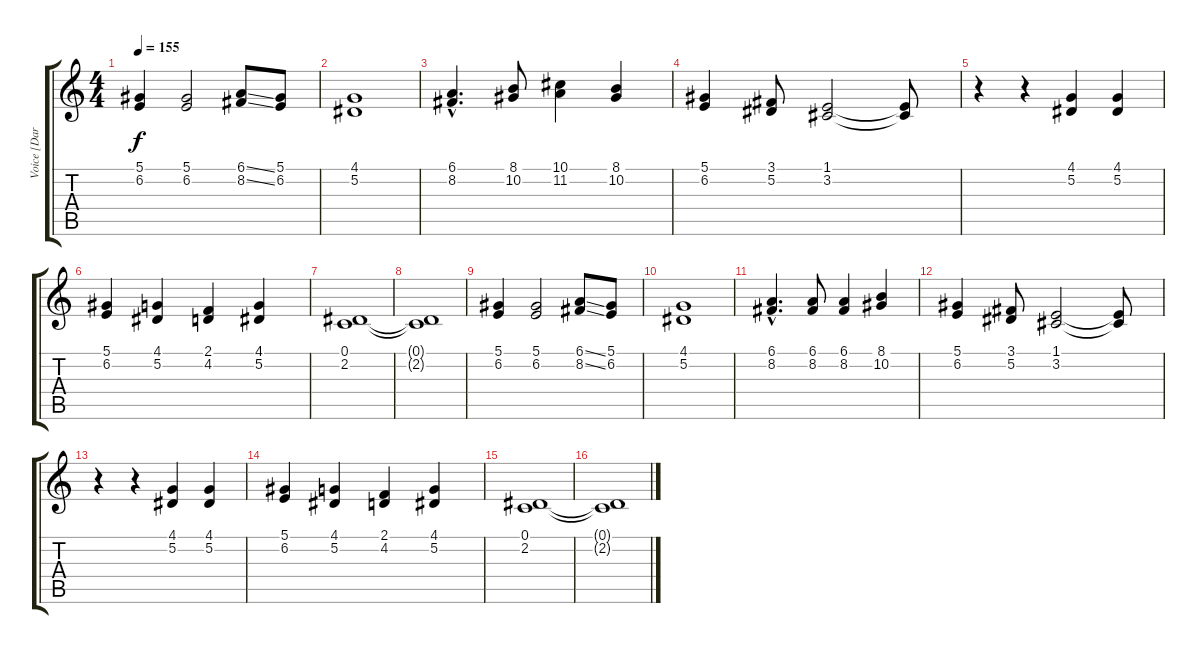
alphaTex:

\track ("Voice [Daron, Serj]" "Voice [Dar") {instrument altosax}
\staff {score tabs}
\tuning (Eb4 Bb3 Gb3 Db3 Ab2 Db2) {hide}
\ts (4 4)
\tempo 155
\clef g2
\ks c
(5.1 6.2).4{dy f} (5.1 6.2).2 (6.1{ss} 8.2{ss}).8 (5.1 6.2).8 |
(4.1 5.2).1 |
(6.1{hac} 8.2{hac}).4{d} (8.1 10.2).8 (10.1 11.2).4 (8.1 10.2).4 |
(5.1 6.2).4 (3.1 5.2).8 (1.1 3.2).2 (1.1{t} 3.2{t}).8 |
r.4 r.4 (4.1 5.2).4 (4.1 5.2).4 |
(5.1 6.2).4 (4.1 5.2).4 (2.1 4.2).4 (4.1 5.2).4 |
(0.1 2.2).1 |
(0.1{t} 2.2{t}).1 |
(5.1 6.2).4 (5.1 6.2).2 (6.1{ss} 8.2{ss}).8 (5.1 6.2).8 |
(4.1 5.2).1 |
(6.1{hac} 8.2{hac}).4{d} (6.1 8.2).8 (6.1 8.2).4 (8.1 10.2).4 |
(5.1 6.2).4 (3.1 5.2).8 (1.1 3.2).2 (1.1{t} 3.2{t}).8 |
r.4 r.4 (4.1 5.2).4 (4.1 5.2).4 |
(5.1 6.2).4 (4.1 5.2).4 (2.1 4.2).4 (4.1 5.2).4 |
(0.1 2.2).1 |
(0.1{t} 2.2{t}).1
